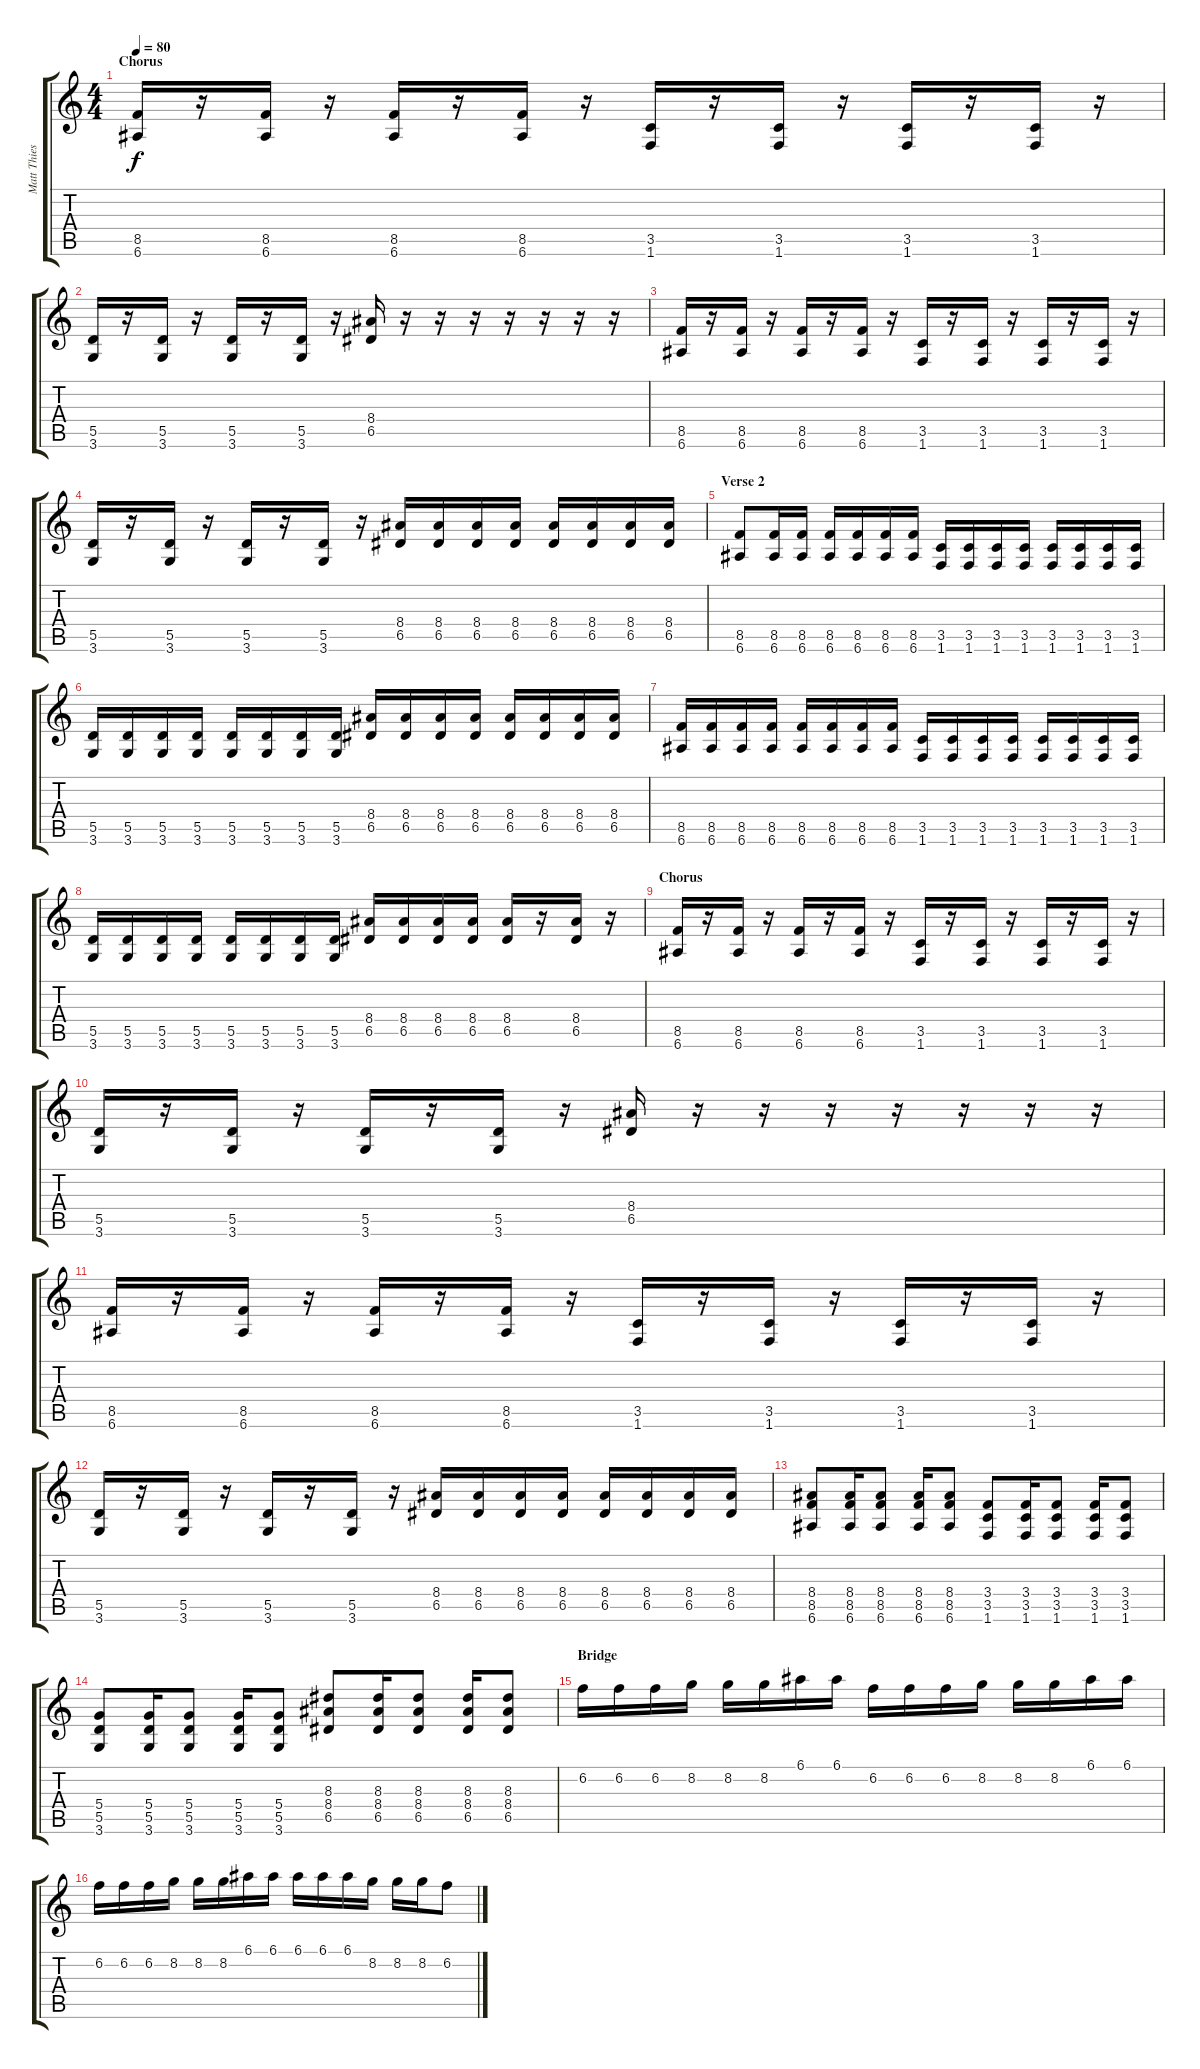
\track ("Matt Thiesen" "Matt Thies") {instrument overdrivenguitar}
\staff {score tabs}
\tuning (E4 B3 G3 D3 A2 E2) {hide}
\ts (4 4)
\section ("" "Chorus")
\tempo 80
\clef g2
\ks c
(8.5 6.6).16{dy f} r.16 (8.5 6.6).16 r.16 (8.5 6.6).16 r.16 (8.5 6.6).16 r.16 (3.5 1.6).16 r.16 (3.5 1.6).16 r.16 (3.5 1.6).16 r.16 (3.5 1.6).16 r.16 |
(5.5 3.6).16 r.16 (5.5 3.6).16 r.16 (5.5 3.6).16 r.16 (5.5 3.6).16 r.16 (8.4 6.5).16 r.16 r.16 r.16 r.16 r.16 r.16 r.16 |
(8.5 6.6).16 r.16 (8.5 6.6).16 r.16 (8.5 6.6).16 r.16 (8.5 6.6).16 r.16 (3.5 1.6).16 r.16 (3.5 1.6).16 r.16 (3.5 1.6).16 r.16 (3.5 1.6).16 r.16 |
(5.5 3.6).16 r.16 (5.5 3.6).16 r.16 (5.5 3.6).16 r.16 (5.5 3.6).16 r.16 (8.4 6.5).16 (8.4 6.5).16 (8.4 6.5).16 (8.4 6.5).16 (8.4 6.5).16 (8.4 6.5).16 (8.4 6.5).16 (8.4 6.5).16 |
\section ("" "Verse 2")
(8.5 6.6).8{instrument overdrivenguitar} (8.5 6.6).16{instrument electricguitarmuted} (8.5 6.6).16 (8.5 6.6).16 (8.5 6.6).16 (8.5 6.6).16 (8.5 6.6).16 (3.5 1.6).16 (3.5 1.6).16 (3.5 1.6).16 (3.5 1.6).16 (3.5 1.6).16 (3.5 1.6).16 (3.5 1.6).16 (3.5 1.6).16 |
(5.5 3.6).16 (5.5 3.6).16 (5.5 3.6).16 (5.5 3.6).16 (5.5 3.6).16 (5.5 3.6).16 (5.5 3.6).16 (5.5 3.6).16 (8.4 6.5).16 (8.4 6.5).16 (8.4 6.5).16 (8.4 6.5).16 (8.4 6.5).16 (8.4 6.5).16 (8.4 6.5).16 (8.4 6.5).16 |
(8.5 6.6).16{instrument electricguitarmuted} (8.5 6.6).16 (8.5 6.6).16 (8.5 6.6).16 (8.5 6.6).16 (8.5 6.6).16 (8.5 6.6).16 (8.5 6.6).16 (3.5 1.6).16 (3.5 1.6).16 (3.5 1.6).16 (3.5 1.6).16 (3.5 1.6).16 (3.5 1.6).16 (3.5 1.6).16 (3.5 1.6).16 |
(5.5 3.6).16 (5.5 3.6).16 (5.5 3.6).16 (5.5 3.6).16 (5.5 3.6).16 (5.5 3.6).16 (5.5 3.6).16 (5.5 3.6).16 (8.4 6.5).16 (8.4 6.5).16 (8.4 6.5).16 (8.4 6.5).16 (8.4 6.5).16{instrument overdrivenguitar} r.16 (8.4 6.5).16 r.16 |
\section ("" "Chorus")
(8.5 6.6).16 r.16 (8.5 6.6).16 r.16 (8.5 6.6).16 r.16 (8.5 6.6).16 r.16 (3.5 1.6).16 r.16 (3.5 1.6).16 r.16 (3.5 1.6).16 r.16 (3.5 1.6).16 r.16 |
(5.5 3.6).16 r.16 (5.5 3.6).16 r.16 (5.5 3.6).16 r.16 (5.5 3.6).16 r.16 (8.4 6.5).16 r.16 r.16 r.16 r.16 r.16 r.16 r.16 |
(8.5 6.6).16 r.16 (8.5 6.6).16 r.16 (8.5 6.6).16 r.16 (8.5 6.6).16 r.16 (3.5 1.6).16 r.16 (3.5 1.6).16 r.16 (3.5 1.6).16 r.16 (3.5 1.6).16 r.16 |
(5.5 3.6).16 r.16 (5.5 3.6).16 r.16 (5.5 3.6).16 r.16 (5.5 3.6).16 r.16 (8.4 6.5).16 (8.4 6.5).16 (8.4 6.5).16 (8.4 6.5).16 (8.4 6.5).16 (8.4 6.5).16 (8.4 6.5).16 (8.4 6.5).16 |
\section ("" "")
(8.4 8.5 6.6).8{instrument distortionguitar} (8.4 8.5 6.6).16 (8.4 8.5 6.6).8 (8.4 8.5 6.6).16 (8.4 8.5 6.6).8 (3.4 3.5 1.6).8 (3.4 3.5 1.6).16 (3.4 3.5 1.6).8 (3.4 3.5 1.6).16 (3.4 3.5 1.6).8 |
(5.4 5.5 3.6).8 (5.4 5.5 3.6).16 (5.4 5.5 3.6).8 (5.4 5.5 3.6).16 (5.4 5.5 3.6).8 (8.3 8.4 6.5).8 (8.3 8.4 6.5).16 (8.3 8.4 6.5).8 (8.3 8.4 6.5).16 (8.3 8.4 6.5).8 |
\section ("" "Bridge")
6.2.16 6.2.16 6.2.16 8.2.16 8.2.16 8.2.16 6.1.16 6.1.16 6.2.16 6.2.16 6.2.16 8.2.16 8.2.16 8.2.16 6.1.16 6.1.16 |
6.2.16 6.2.16 6.2.16 8.2.16 8.2.16 8.2.16 6.1.16 6.1.16 6.1.16 6.1.16 6.1.16 8.2.16 8.2.16 8.2.16 6.2.8
